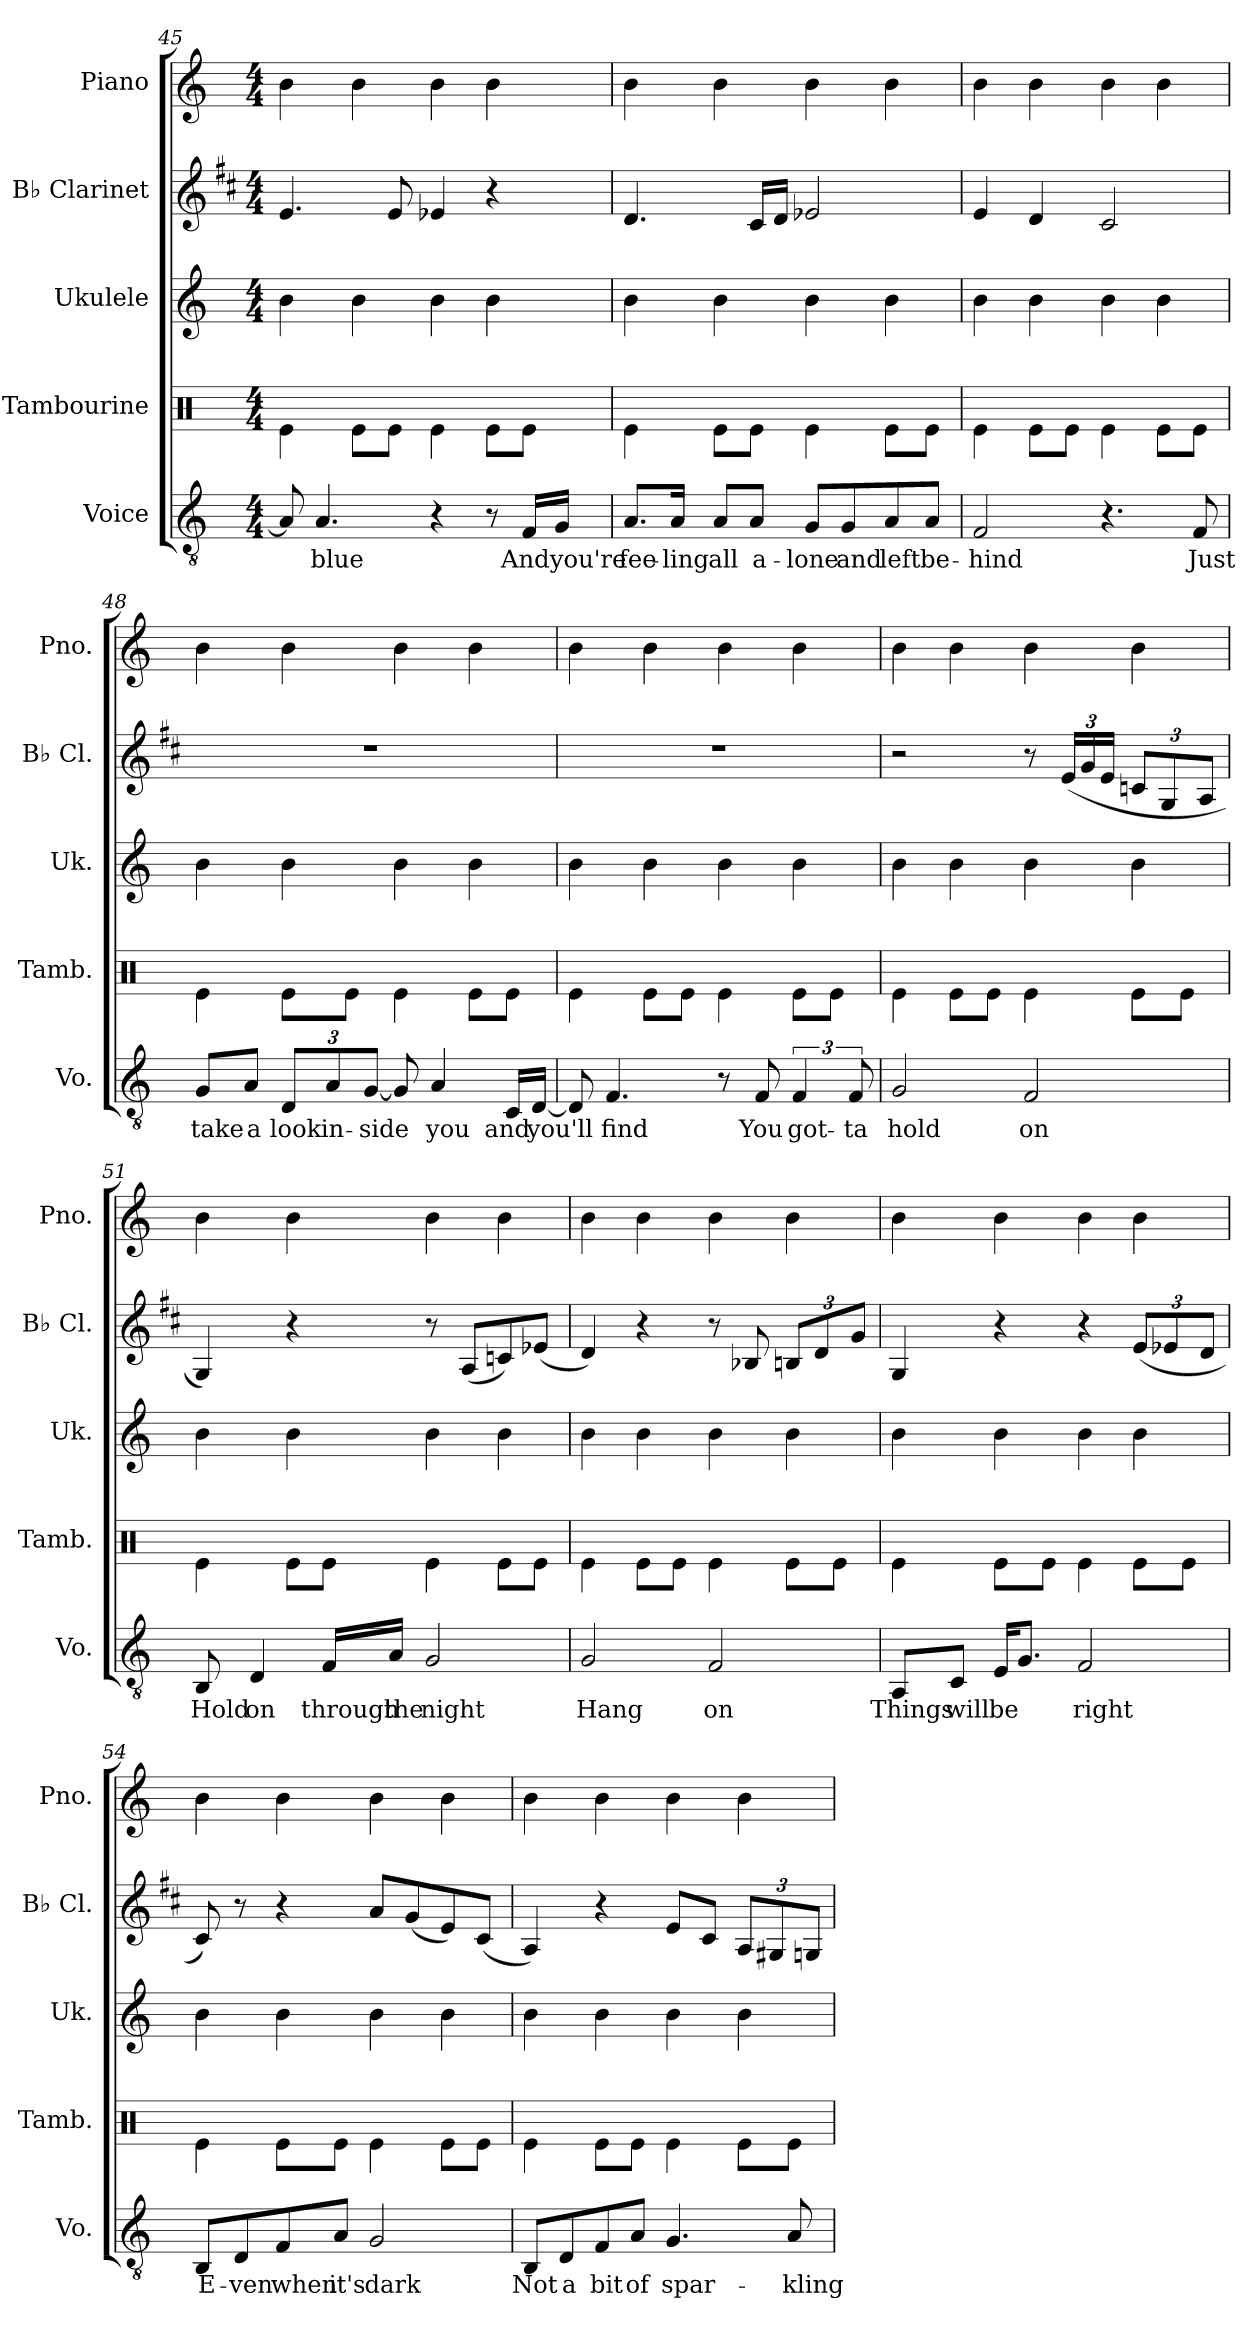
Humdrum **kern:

**kern	**text	**kern	**kern	**kern	**kern
*part5	*part5	*part4	*part3	*part2	*part1
*staff5	*staff5	*staff4	*staff3	*staff2	*staff1
*I"Voice	*	*I"Tambourine	*I"Ukulele	*I"B♭ Clarinet	*I"Piano
*I'Vo.	*	*I'Tamb.	*I'Uk.	*I'B♭ Cl.	*I'Pno.
*clefGv2	*	*clefX	*clefG2	*clefG2	*clefG2
*	*	*	*	*ITrd1c2	*
*k[]	*	*k[]	*k[]	*k[]	*k[]
*M4/4	*	*M4/4	*M4/4	*M4/4	*M4/4
=45	=45	=45	=45	=45	=45
8A/]	.	4Re\	4b	4.d/	4b
!	!LO:LY:b	!	!	!	!
4.A/	blue	.	.	.	.
.	.	8Re\L	4b	.	4b
.	.	8Re\J	.	8d/	.
4r	.	4Re\	4b	4d-X/	4b
8r	.	8Re\L	4b	4r	4b
!	!LO:LY:b	!	!	!	!
16F/LL	And	8Re\J	.	.	.
!	!LO:LY:b	!	!	!	!
16G/JJ	you're	.	.	.	.
!!LO:LB:g=z
=46	=46	=46	=46	=46	=46
!	!LO:LY:b	!	!	!	!
8.A/L	fee-	4Re\	4b	4.c/	4b
!	!LO:LY:b	!	!	!	!
16A/Jk	-ling	.	.	.	.
!	!LO:LY:b	!	!	!	!
8A/L	all	8Re\L	4b	.	4b
!	!LO:LY:b	!	!	!	!
8A/J	a-	8Re\J	.	16B/LL	.
.	.	.	.	16c/JJ	.
!	!LO:LY:b	!	!	!	!
8G/L	-lone	4Re\	4b	2d-X/	4b
!	!LO:LY:b	!	!	!	!
8G/	and	.	.	.	.
!	!LO:LY:b	!	!	!	!
8A/	left	8Re\L	4b	.	4b
!	!LO:LY:b	!	!	!	!
8A/J	be-	8Re\J	.	.	.
=47	=47	=47	=47	=47	=47
!	!LO:LY:b	!	!	!	!
2F/	-hind	4Re\	4b	4d/	4b
.	.	8Re\L	4b	4c/	4b
.	.	8Re\J	.	.	.
4.r	.	4Re\	4b	2B/	4b
.	.	8Re\L	4b	.	4b
!	!LO:LY:b	!	!	!	!
8F/	Just	8Re\J	.	.	.
!!LO:PB:g=z
=48	=48	=48	=48	=48	=48
!	!LO:LY:b	!	!	!	!
8G/L	take	4Re\	4b	1r	4b
!	!LO:LY:b	!	!	!	!
8A/J	a	.	.	.	.
*Xbrackettup	*	*	*	*	*
!	!LO:LY:b	!	!	!	!
12D/L	look	8Re\L	4b	.	4b
!	!LO:LY:b	!	!	!	!
12A/	in-	.	.	.	.
.	.	8Re\J	.	.	.
!	!LO:LY:b	!	!	!	!
[12G/J	-side	.	.	.	.
8G/]	.	4Re\	4b	.	4b
!	!LO:LY:b	!	!	!	!
4A/	you	.	.	.	.
.	.	8Re\L	4b	.	4b
!	!LO:LY:b	!	!	!	!
16C/LL	and	8Re\J	.	.	.
!	!LO:LY:b	!	!	!	!
[16D/JJ	you'll	.	.	.	.
=49	=49	=49	=49	=49	=49
8D/]	.	4Re\	4b	1r	4b
!	!LO:LY:b	!	!	!	!
4.F/	find	.	.	.	.
.	.	8Re\L	4b	.	4b
.	.	8Re\J	.	.	.
8r	.	4Re\	4b	.	4b
!	!LO:LY:b	!	!	!	!
8F/	You	.	.	.	.
*brackettup	*	*	*	*	*
!	!LO:LY:b	!	!	!	!
6F/	got-	8Re\L	4b	.	4b
.	.	8Re\J	.	.	.
!	!LO:LY:b	!	!	!	!
12F/	-ta	.	.	.	.
=50	=50	=50	=50	=50	=50
!	!LO:LY:b	!	!	!	!
2G/	hold	4Re\	4b	2r	4b
.	.	8Re\L	4b	.	4b
.	.	8Re\J	.	.	.
!	!LO:LY:b	!	!	!	!
2F/	on	4Re\	4b	8r	4b
*	*	*	*	*Xbrackettup	*
.	.	.	.	(<24d/LL	.
.	.	.	.	24f/	.
.	.	.	.	24d/JJ	.
.	.	8Re\L	4b	12B-X/L	4b
.	.	.	.	12F/	.
.	.	8Re\J	.	.	.
.	.	.	.	12G/J	.
!!LO:LB:g=z
=51	=51	=51	=51	=51	=51
!	!LO:LY:b	!	!	!	!
8BB/	Hold	4Re\	4b	4F/)	4b
!	!LO:LY:b	!	!	!	!
4D/	on	.	.	.	.
.	.	8Re\L	4b	4r	4b
!	!LO:LY:b	!	!	!	!
16F/LL	through	8Re\J	.	.	.
!	!LO:LY:b	!	!	!	!
16A/JJ	the	.	.	.	.
!	!LO:LY:b	!	!	!	!
2G/	night	4Re\	4b	8r	4b
.	.	.	.	(<8G/L	.
.	.	8Re\L	4b	8B-X/)	4b
.	.	8Re\J	.	(<8d-X/J	.
=52	=52	=52	=52	=52	=52
!	!LO:LY:b	!	!	!	!
2G/	Hang	4Re\	4b	4c/)	4b
.	.	8Re\L	4b	4r	4b
.	.	8Re\J	.	.	.
!	!LO:LY:b	!	!	!	!
2F/	on	4Re\	4b	8r	4b
.	.	.	.	8A-X/	.
.	.	8Re\L	4b	12An/L	4b
.	.	.	.	12c/	.
.	.	8Re\J	.	.	.
.	.	.	.	12f/J	.
!!LO:PB:g=z
=53	=53	=53	=53	=53	=53
!	!LO:LY:b	!	!	!	!
8AA/L	Things	4Re\	4b	4F/	4b
!	!LO:LY:b	!	!	!	!
8C/J	will	.	.	.	.
!	!LO:LY:b	!	!	!	!
16E/KL	be	8Re\L	4b	4r	4b
8.G/J	.	.	.	.	.
.	.	8Re\J	.	.	.
!	!LO:LY:b	!	!	!	!
2F/	-right	4Re\	4b	4r	4b
.	.	8Re\L	4b	(<12d/L	4b
.	.	.	.	12d-X/	.
.	.	8Re\J	.	.	.
.	.	.	.	12c/J	.
=54	=54	=54	=54	=54	=54
!	!LO:LY:b	!	!	!	!
8BB/L	E-	4Re\	4b	8B/)	4b
!	!LO:LY:b	!	!	!	!
8D/	-ven	.	.	8r	.
!	!LO:LY:b	!	!	!	!
8F/	when	8Re\L	4b	4r	4b
!	!LO:LY:b	!	!	!	!
8A/J	it's	8Re\J	.	.	.
!	!LO:LY:b	!	!	!	!
2G/	dark	4Re\	4b	8g/L	4b
.	.	.	.	(<8f/	.
.	.	8Re\L	4b	8d/)	4b
.	.	8Re\J	.	(<8B/J	.
!!LO:LB:g=z
=55	=55	=55	=55	=55	=55
!	!LO:LY:b	!	!	!	!
8BB/L	Not	4Re\	4b	4G/)	4b
!	!LO:LY:b	!	!	!	!
8D/	a	.	.	.	.
!	!LO:LY:b	!	!	!	!
8F/	bit	8Re\L	4b	4r	4b
!	!LO:LY:b	!	!	!	!
8A/J	of	8Re\J	.	.	.
!	!LO:LY:b	!	!	!	!
4.G/	spar-	4Re\	4b	8d/L	4b
.	.	.	.	8B/J	.
.	.	8Re\L	4b	12G/L	4b
.	.	.	.	12F#X/	.
!	!LO:LY:b	!	!	!	!
8A/	-kling	8Re\J	.	.	.
.	.	.	.	12Fn/J	.
=	=	=	=	=	=
*-	*-	*-	*-	*-	*-
